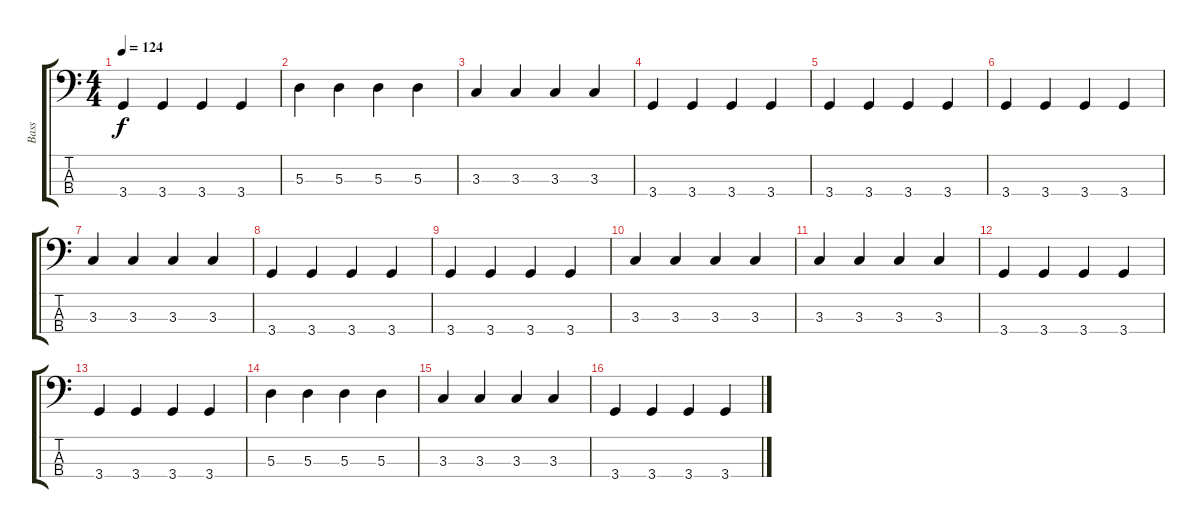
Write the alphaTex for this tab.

\track ("Bass" "Bass") {instrument electricbassfinger}
\staff {score tabs}
\tuning (G2 D2 A1 E1) {hide}
\ts (4 4)
\tempo 124
\clef f4
\ks c
3.4.4{dy f} 3.4.4 3.4.4 3.4.4 |
5.3.4 5.3.4 5.3.4 5.3.4 |
3.3.4 3.3.4 3.3.4 3.3.4 |
3.4.4 3.4.4 3.4.4 3.4.4 |
3.4.4 3.4.4 3.4.4 3.4.4 |
3.4.4 3.4.4 3.4.4 3.4.4 |
3.3.4 3.3.4 3.3.4 3.3.4 |
3.4.4 3.4.4 3.4.4 3.4.4 |
3.4.4 3.4.4 3.4.4 3.4.4 |
3.3.4 3.3.4 3.3.4 3.3.4 |
3.3.4 3.3.4 3.3.4 3.3.4 |
3.4.4 3.4.4 3.4.4 3.4.4 |
3.4.4 3.4.4 3.4.4 3.4.4 |
5.3.4 5.3.4 5.3.4 5.3.4 |
3.3.4 3.3.4 3.3.4 3.3.4 |
3.4.4 3.4.4 3.4.4 3.4.4
